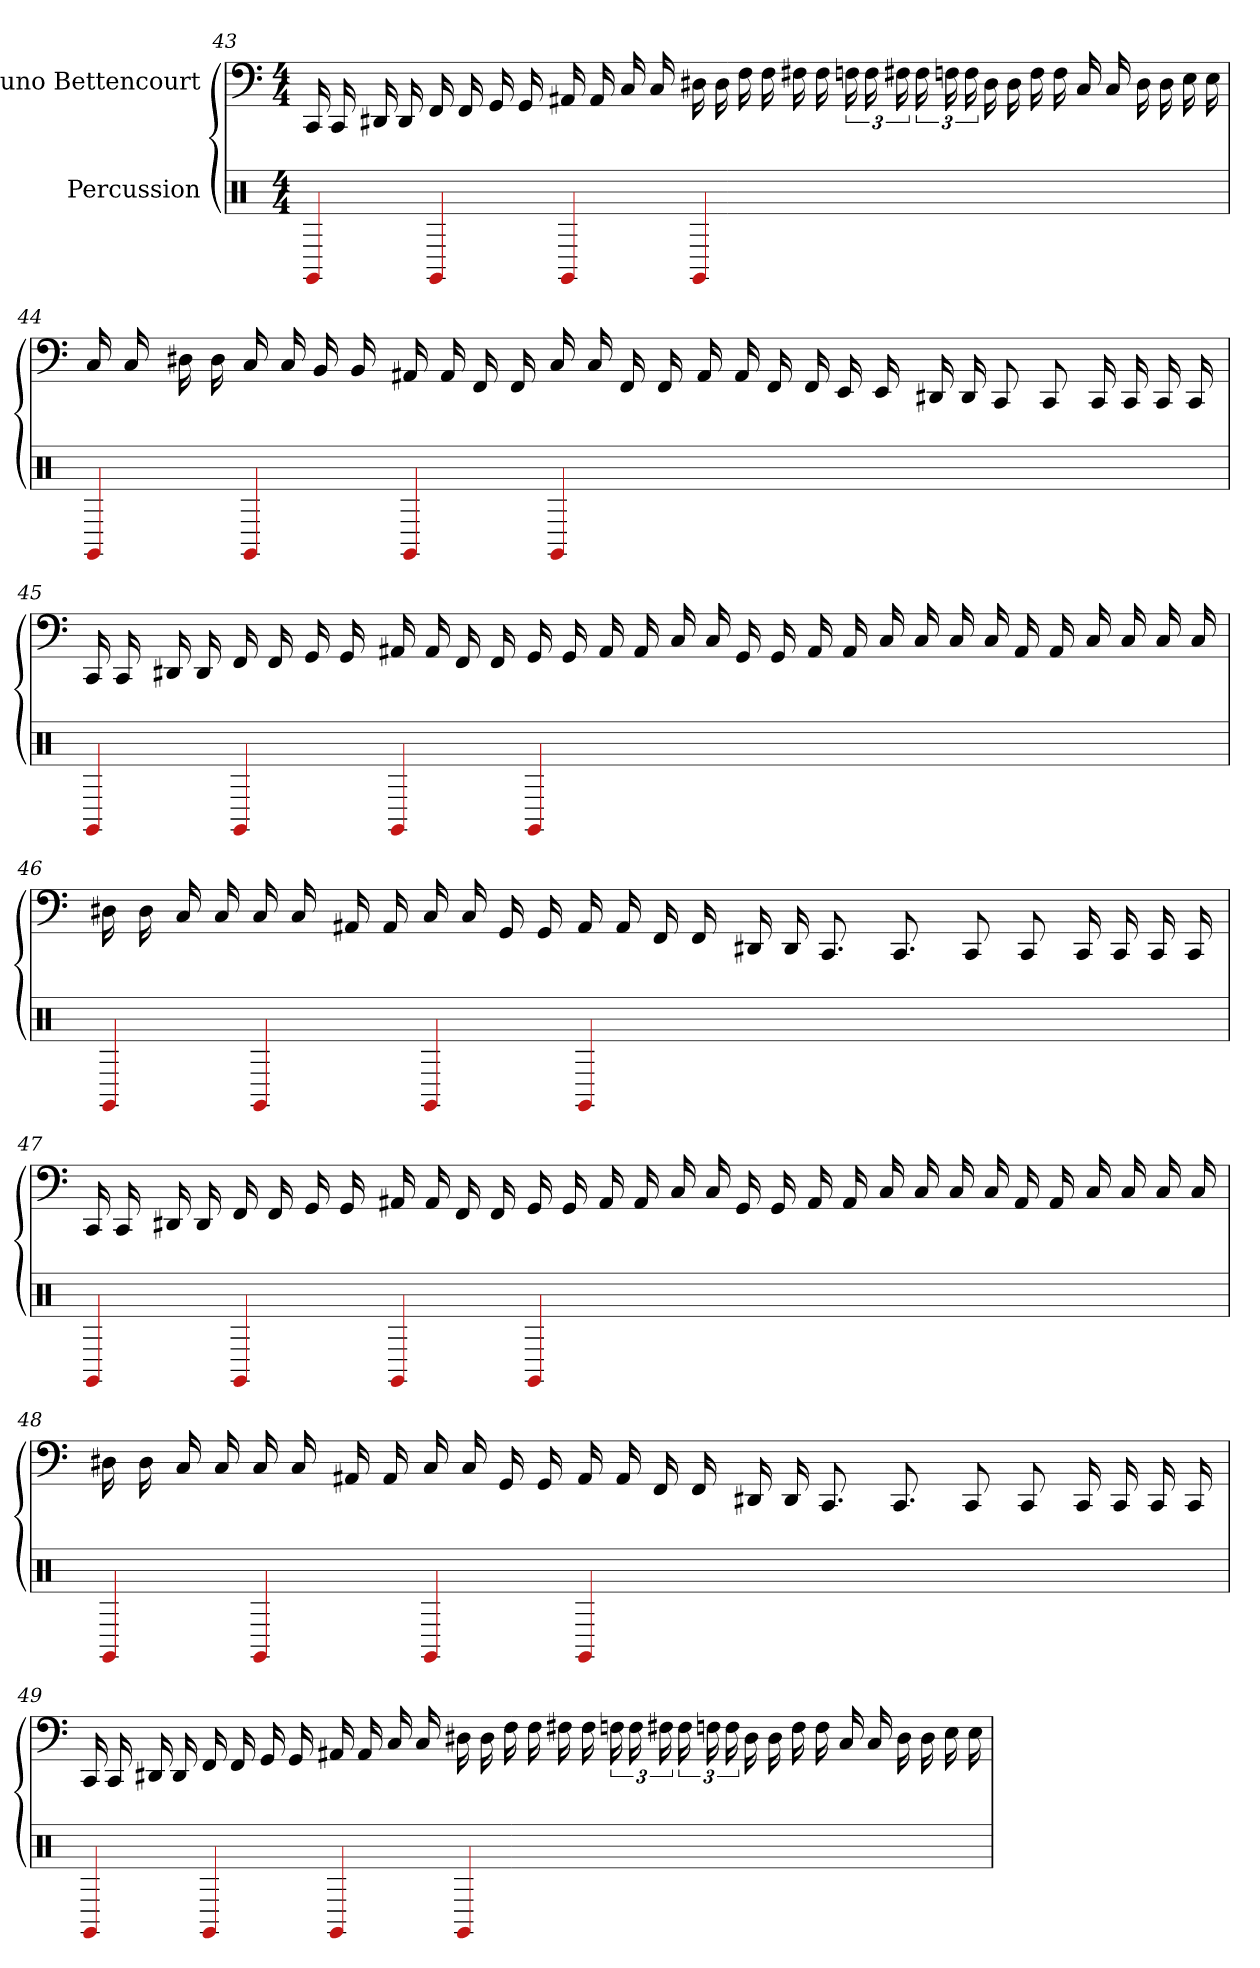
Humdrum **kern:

**kern	**kern
*part2	*part1
*staff2	*staff1
*I"Percussion	*I"Nuno Bettencourt
*clefX	*
*k[]	*k[]
*M4/4	*M4/4
=43	=43
4GG#	16CC
.	16CC
.	16DD#
.	16DD#
4GG#	16FF
.	16FF
.	16GG
.	16GG
4GG#	16AA#
.	16AA#
.	16C
.	16C
4GG#	16D#
.	16D#
.	16F
.	16F
1ryy	16F#
.	16F#
.	24F
.	24F
.	24F#
.	24F#
.	24F
.	24F
.	16D#
.	16D#
.	16F
.	16F
.	16C
.	16C
.	16D#
.	16D#
.	16E
.	16E
=44	=44
4GG#	16C
.	16C
.	16D#
.	16D#
4GG#	16C
.	16C
.	16BB
.	16BB
4GG#	16AA#
.	16AA#
.	16FF
.	16FF
4GG#	16C
.	16C
.	16FF
.	16FF
1ryy	16AA#
.	16AA#
.	16FF
.	16FF
.	16EE
.	16EE
.	16DD#
.	16DD#
.	8CC
.	8CC
.	16CC
.	16CC
.	16CC
.	16CC
=45	=45
4GG#	16CC
.	16CC
.	16DD#
.	16DD#
4GG#	16FF
.	16FF
.	16GG
.	16GG
4GG#	16AA#
.	16AA#
.	16FF
.	16FF
4GG#	16GG
.	16GG
.	16AA#
.	16AA#
1ryy	16C
.	16C
.	16GG
.	16GG
.	16AA#
.	16AA#
.	16C
.	16C
.	16C
.	16C
.	16AA#
.	16AA#
.	16C
.	16C
.	16C
.	16C
=46	=46
4GG#	16D#
.	16D#
.	16C
.	16C
4GG#	16C
.	16C
.	16AA#
.	16AA#
4GG#	16C
.	16C
.	16GG
.	16GG
4GG#	16AA#
.	16AA#
.	16FF
.	16FF
1ryy	16DD#
.	16DD#
.	8.CC
.	8.CC
.	8CC
.	8CC
.	16CC
.	16CC
.	16CC
.	16CC
=47	=47
4GG#	16CC
.	16CC
.	16DD#
.	16DD#
4GG#	16FF
.	16FF
.	16GG
.	16GG
4GG#	16AA#
.	16AA#
.	16FF
.	16FF
4GG#	16GG
.	16GG
.	16AA#
.	16AA#
1ryy	16C
.	16C
.	16GG
.	16GG
.	16AA#
.	16AA#
.	16C
.	16C
.	16C
.	16C
.	16AA#
.	16AA#
.	16C
.	16C
.	16C
.	16C
=48	=48
4GG#	16D#
.	16D#
.	16C
.	16C
4GG#	16C
.	16C
.	16AA#
.	16AA#
4GG#	16C
.	16C
.	16GG
.	16GG
4GG#	16AA#
.	16AA#
.	16FF
.	16FF
1ryy	16DD#
.	16DD#
.	8.CC
.	8.CC
.	8CC
.	8CC
.	16CC
.	16CC
.	16CC
.	16CC
=49	=49
4GG#	16CC
.	16CC
.	16DD#
.	16DD#
4GG#	16FF
.	16FF
.	16GG
.	16GG
4GG#	16AA#
.	16AA#
.	16C
.	16C
4GG#	16D#
.	16D#
.	16F
.	16F
1ryy	16F#
.	16F#
.	24F
.	24F
.	24F#
.	24F#
.	24F
.	24F
.	16D#
.	16D#
.	16F
.	16F
.	16C
.	16C
.	16D#
.	16D#
.	16E
.	16E
=	=
*-	*-
